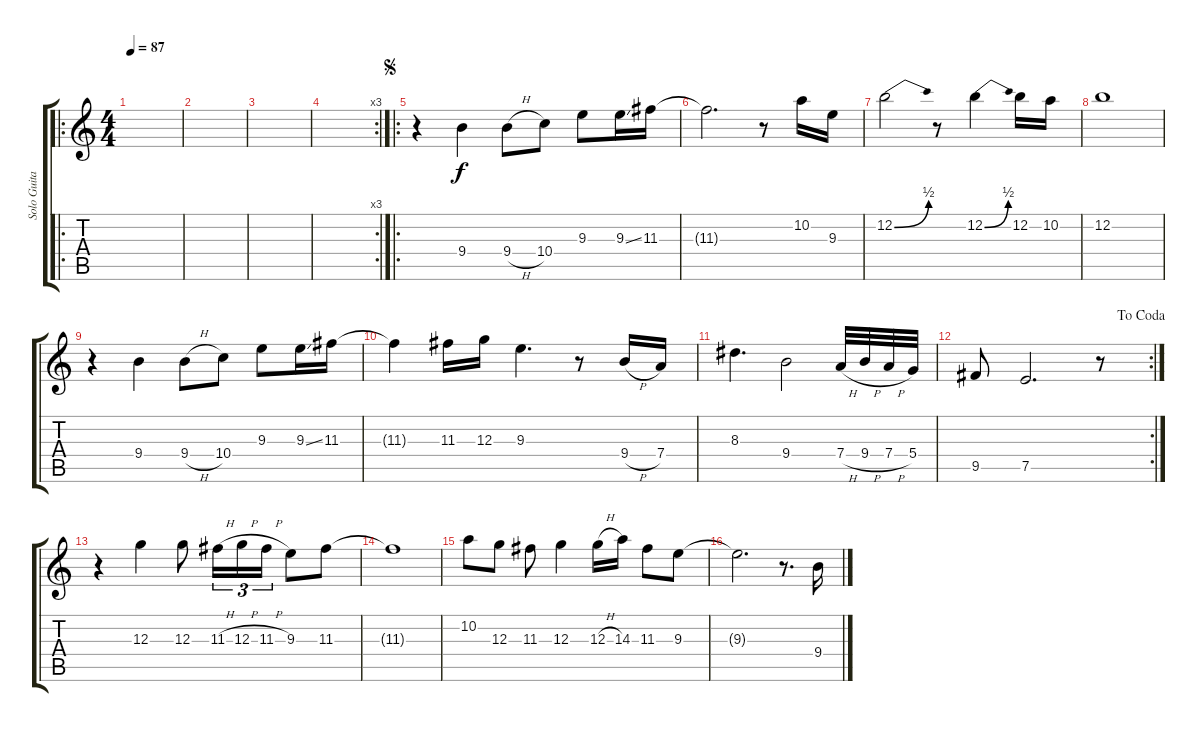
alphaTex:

\track ("Solo Guitar" "Solo Guita") {instrument overdrivenguitar}
\staff {score tabs}
\tuning (E4 B3 G3 D3 A2 E2) {hide}
\ro
\ts (4 4)
\tempo 87
\clef g2
\ks c
|
|
|
\rc 3
|
\ro
\jump segno
r.4 9.4.4 9.4{h}.8 10.4.8 9.3.8 9.3{ss}.16 11.3.16 |
11.3{t}.2{d} r.8 10.2.16 9.3.16 |
12.2{be (bend 0 0 60 2)}.2 r.8 12.2{be (bend 0 0 60 2)}.4 12.2.16 10.2.16 |
12.2.1 |
r.4 9.4.4 9.4{h}.8 10.4.8 9.3.8 9.3{ss}.16 11.3.16 |
11.3{t}.4 11.3.16 12.3.16 9.3.4{d} r.8 9.4{h}.16 7.4.16 |
8.3.4{d} 9.4.2 7.4{h}.32 9.4{h}.32 7.4{h}.32 5.4.32 |
\rc 2
\jump dacoda
9.5.8 7.5.2{d} r.8 |
r.4 12.3.4 12.3.8 11.3{h}.16{tu (3 2)} 12.3{h}.16{tu (3 2)} 11.3{h}.16{tu (3 2)} 9.3.8 11.3.8 |
11.3{t}.1 |
10.2.8 12.3.8 11.3.8 12.3.4 12.3{h}.16 14.3.16 11.3.8 9.3.8 |
9.3{t}.2{d} r.8{d} 9.4{h}.16
